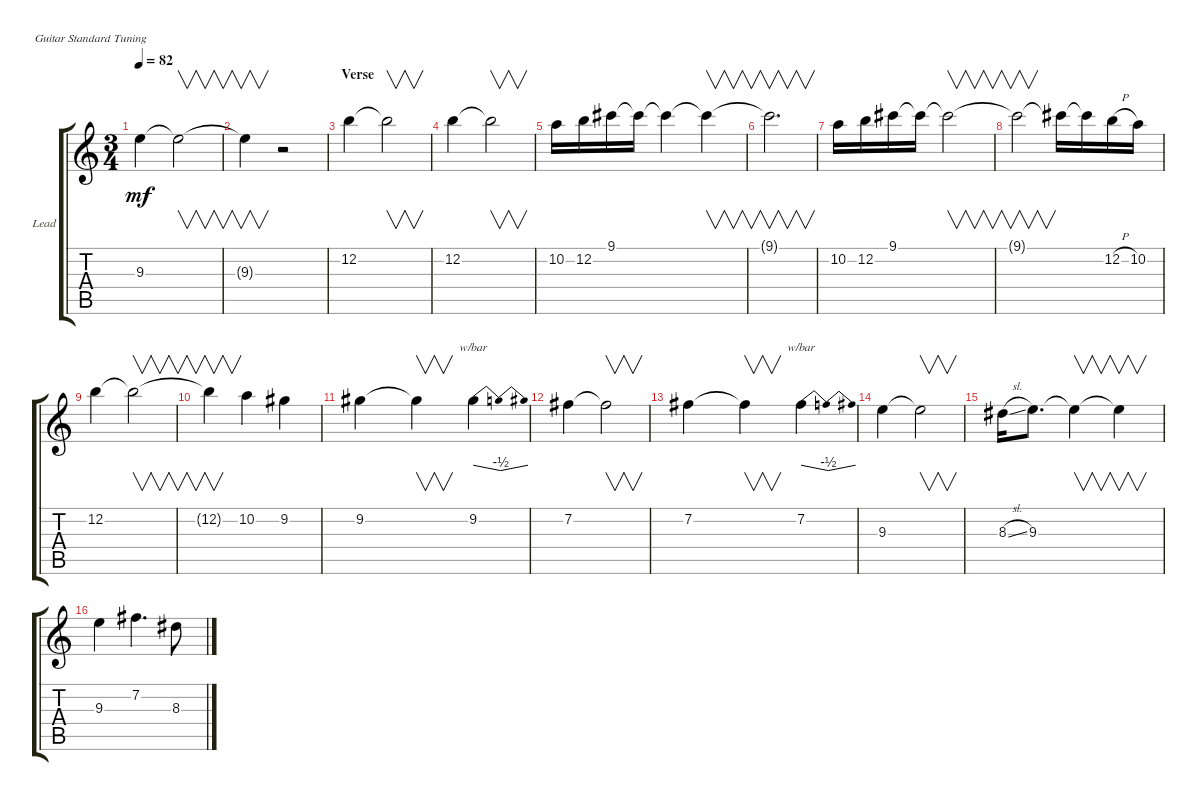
\defaultSystemsLayout 4
\bracketExtendMode groupsimilarinstruments
\firstSystemTrackNameOrientation horizontal
\otherSystemsTrackNameOrientation horizontal
\track ("Lead Guitar" "Lead") {instrument acousticguitarsteel}
\staff {score tabs}
\tuning (E4 B3 G3 D3 A2 E2)
\ts (3 4)
\tempo 82
\clef g2
\ks c
9.3.4{dy mf} 9.3{t}.2{v} |
9.3{t}.4{v} r.2 |
\section ("" "Verse")
12.2.4 12.2{t}.2{v} |
12.2.4 12.2{t}.2{v} |
10.2.16 12.2.16 9.1.16 9.1{t}.16 9.1{t}.4 9.1{t}.4{v} |
9.1{t}.2{v d} |
10.2.16 12.2.16 9.1.16 9.1{t}.16 9.1{t}.2{v} |
9.1{t}.2{v} 9.1{t}.16 9.1{t}.16 12.2{h}.16 10.2.16 |
12.2.4 12.2{t}.2{v} |
12.2{t}.4{v} 10.2.4 9.2.4 |
9.2.4 9.2{t}.4{v} 9.2.4{tbe (dip default 0 0 30.599999999999998 -2 49.199999999999996 -2 59.4 0)} |
7.2.4 7.2{t}.2{v} |
7.2.4 7.2{t}.4{v} 7.2.4{tbe (dip default 0 0 49.199999999999996 -2 59.4 0)} |
9.3.4 9.3{t}.2{v} |
8.3{sl}.16 9.3.8{d} 9.3{t}.4{v} 9.3{t}.4{v} |
9.3.4 7.2.4{d} 8.3.8
